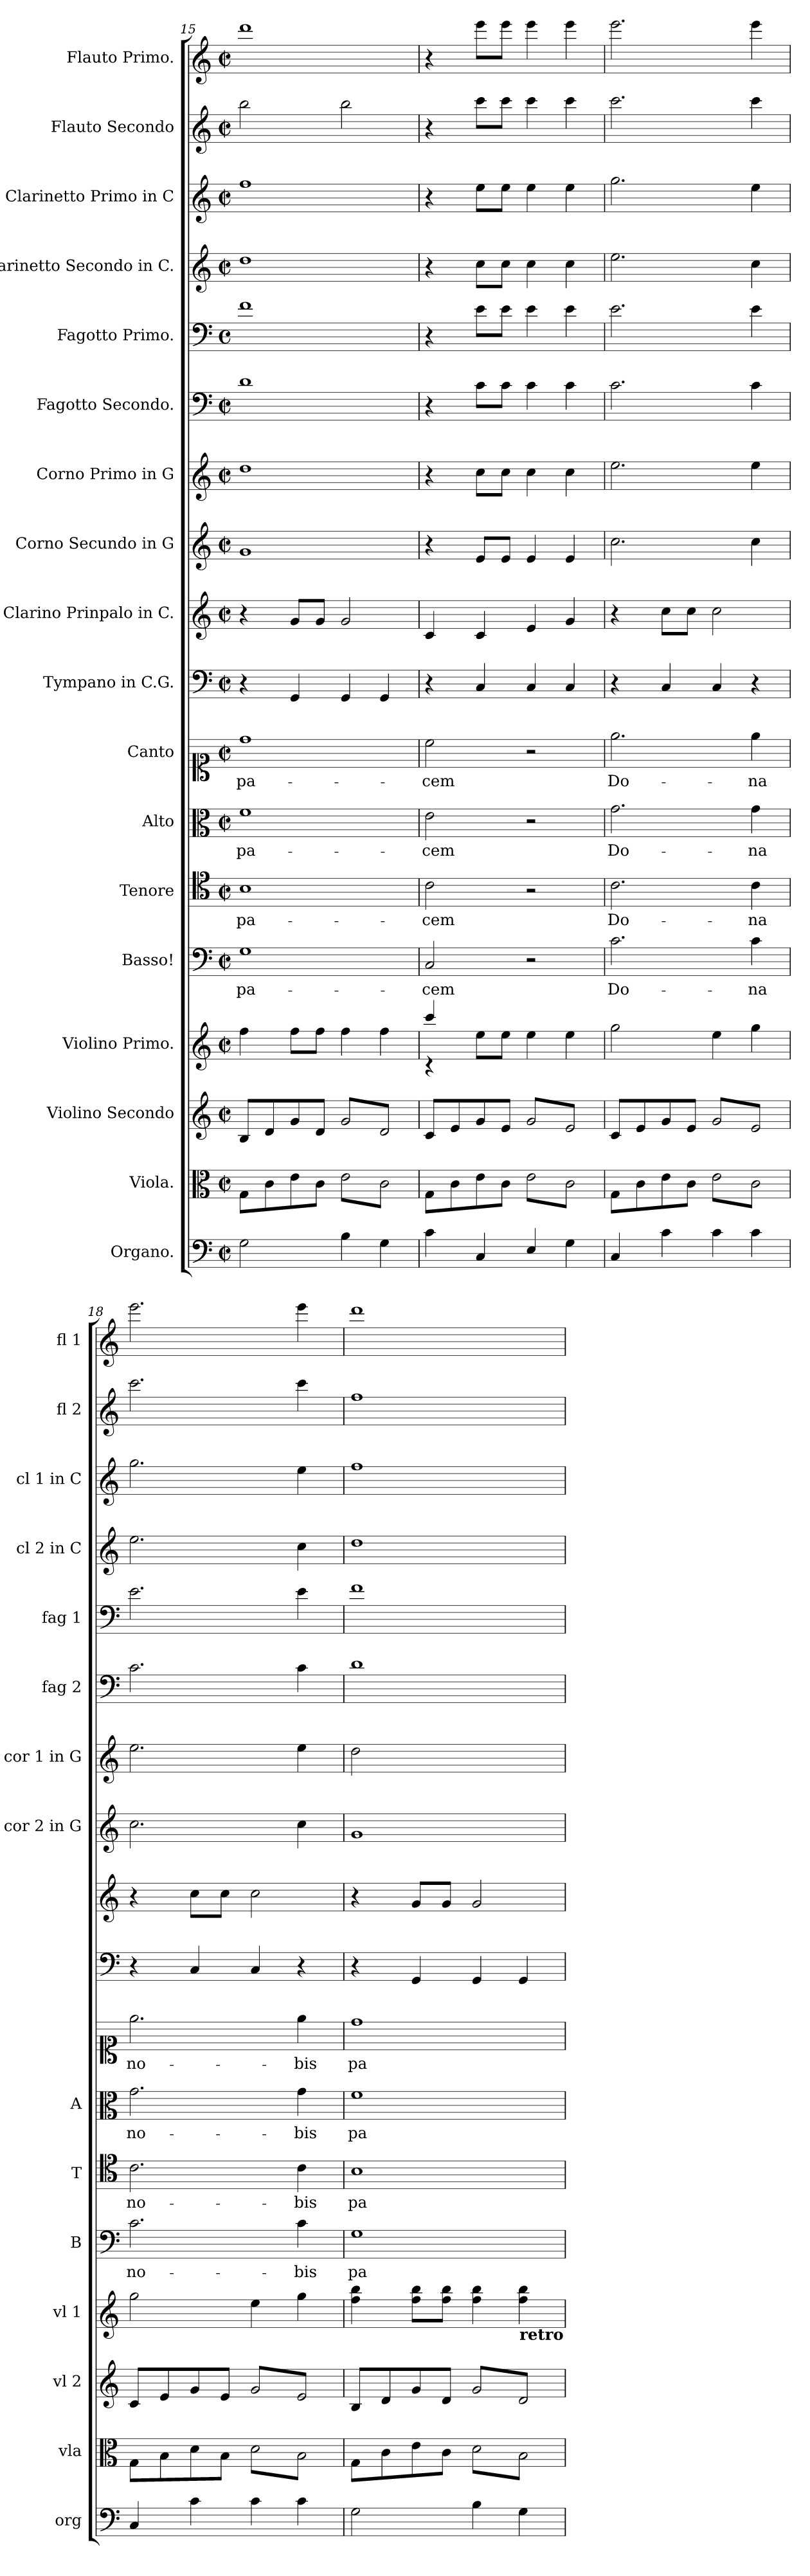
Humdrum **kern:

**kern	**kern	**kern	**kern	**kern	**text	**kern	**text	**kern	**text	**kern	**text	**kern	**kern	**kern	**kern	**kern	**kern	**kern	**kern	**kern	**kern
*part18	*part17	*part16	*part15	*part14	*part14	*part13	*part13	*part12	*part12	*part11	*part11	*part10	*part9	*part8	*part7	*part6	*part5	*part4	*part3	*part2	*part1
*staff18	*staff17	*staff16	*staff15	*staff14	*staff14	*staff13	*staff13	*staff12	*staff12	*staff11	*staff11	*staff10	*staff9	*staff8	*staff7	*staff6	*staff5	*staff4	*staff3	*staff2	*staff1
*I"Organo.	*I"Viola.	*I"Violino Secondo	*I"Violino Primo.	*I"Basso!	*	*I"Tenore	*	*I"Alto	*	*I"Canto	*	*I"Tympano in C.G.	*I"Clarino Prinpalo in C.	*I"Corno Secundo in G	*I"Corno Primo in G	*I"Fagotto Secondo.	*I"Fagotto Primo.	*I"Clarinetto Secondo in C.	*I"Clarinetto Primo in C	*I"Flauto Secondo	*I"Flauto Primo.
*I'org	*I'vla	*I'vl 2	*I'vl 1	*I'B	*	*I'T	*	*I'A	*	*	*	*	*	*I'cor 2 in G	*I'cor 1 in G	*I'fag 2	*I'fag 1	*I'cl 2 in C	*I'cl 1 in C	*I'fl 2	*I'fl 1
*clefF4	*clefC3	*clefG2	*clefG2	*clefF4	*	*clefC4	*	*clefC3	*	*clefC1	*	*clefF4	*clefG2	*clefG2	*clefG2	*clefF4	*clefF4	*clefG2	*clefG2	*clefG2	*clefG2
*k[]	*k[]	*k[]	*k[]	*k[]	*	*k[]	*	*k[]	*	*k[]	*	*k[]	*k[]	*k[]	*k[]	*k[]	*k[]	*k[]	*k[]	*k[]	*k[]
*C:	*C:	*C:	*C:	*C:	*	*C:	*	*C:	*	*C:	*	*C:	*C:	*C:	*C:	*C:	*C:	*C:	*C:	*C:	*C:
*M2/2	*M2/2	*M2/2	*M2/2	*M2/2	*	*M2/2	*	*M2/2	*	*M2/2	*	*M2/2	*M2/2	*M2/2	*M2/2	*M2/2	*M2/2	*M2/2	*M2/2	*M2/2	*M2/2
*met(c|)	*met(c|)	*met(c|)	*met(c|)	*met(c|)	*	*met(c|)	*	*met(c|)	*	*met(c|)	*	*met(c|)	*met(c|)	*met(c|)	*met(c|)	*met(c|)	*met(c)	*met(c|)	*met(c|)	*met(c|)	*met(c|)
=15	=15	=15	=15	=15	=15	=15	=15	=15	=15	=15	=15	=15	=15	=15	=15	=15	=15	=15	=15	=15	=15
2G\	8G\L	8B/L	4ff\	1G	pa-	1B	pa-	1f	pa-	1dd	pa-	4r	4r	1g	1dd	1d	1f	1dd	1ff	2bb\	1ddd
.	8c\	8d/	.	.	.	.	.	.	.	.	.	.	.	.	.	.	.	.	.	.	.
.	8e\	8g/	8ff\L	.	.	.	.	.	.	.	.	4GG/	8g/L	.	.	.	.	.	.	.	.
.	8c\J	8d/J	8ff\J	.	.	.	.	.	.	.	.	.	8g/J	.	.	.	.	.	.	.	.
*	*tremolo	*	*	*	*	*	*	*	*	*	*	*	*	*	*	*	*	*	*	*	*
*	*	*tremolo	*	*	*	*	*	*	*	*	*	*	*	*	*	*	*	*	*	*	*
4B\	8e\L	8g/L	4ff\	.	.	.	.	.	.	.	.	4GG/	2g/	.	.	.	.	.	.	2bb\	.
.	8c\	8d/	.	.	.	.	.	.	.	.	.	.	.	.	.	.	.	.	.	.	.
4G\	8e\	8g/	4ff\	.	.	.	.	.	.	.	.	4GG/	.	.	.	.	.	.	.	.	.
.	8c\J	8d/J	.	.	.	.	.	.	.	.	.	.	.	.	.	.	.	.	.	.	.
*	*	*Xtremolo	*	*	*	*	*	*	*	*	*	*	*	*	*	*	*	*	*	*	*
*	*Xtremolo	*	*	*	*	*	*	*	*	*	*	*	*	*	*	*	*	*	*	*	*
=16	=16	=16	=16	=16	=16	=16	=16	=16	=16	=16	=16	=16	=16	=16	=16	=16	=16	=16	=16	=16	=16
*	*	*	*^	*	*	*	*	*	*	*	*	*	*	*	*	*	*	*	*	*	*
4c\	8G\L	8c/L	4ccc/	4rc	2C/	-cem	2c\	-cem	2e\	-cem	2cc\	-cem	4r	4c/	4r	4r	4r	4r	4r	4r	4r	4r
.	8c\	8e/	.	.	.	.	.	.	.	.	.	.	.	.	.	.	.	.	.	.	.	.
4C/	8e\	8g/	8ee\L	2.ee\yy	.	.	.	.	.	.	.	.	4C/	4c/	8e/L	8cc\L	8c\L	8e\L	8cc\L	8ee\L	8ccc\L	8eee\L
.	8c\J	8e/J	8ee\J	.	.	.	.	.	.	.	.	.	.	.	8e/J	8cc\J	8c\J	8e\J	8cc\J	8ee\J	8ccc\J	8eee\J
*	*tremolo	*	*	*	*	*	*	*	*	*	*	*	*	*	*	*	*	*	*	*	*	*
*	*	*tremolo	*	*	*	*	*	*	*	*	*	*	*	*	*	*	*	*	*	*	*	*
4E/	8e\L	8g/L	4ee\	.	2r	.	2r	.	2r	.	2r	.	4C/	4e/	4e/	4cc\	4c\	4e\	4cc\	4ee\	4ccc\	4eee\
.	8c\	8e/	.	.	.	.	.	.	.	.	.	.	.	.	.	.	.	.	.	.	.	.
4G\	8e\	8g/	4ee\	.	.	.	.	.	.	.	.	.	4C/	4g/	4e/	4cc\	4c\	4e\	4cc\	4ee\	4ccc\	4eee\
.	8c\J	8e/J	.	.	.	.	.	.	.	.	.	.	.	.	.	.	.	.	.	.	.	.
*	*	*Xtremolo	*	*	*	*	*	*	*	*	*	*	*	*	*	*	*	*	*	*	*	*
*	*Xtremolo	*	*	*	*	*	*	*	*	*	*	*	*	*	*	*	*	*	*	*	*	*
*	*	*	*v	*v	*	*	*	*	*	*	*	*	*	*	*	*	*	*	*	*	*	*
=17	=17	=17	=17	=17	=17	=17	=17	=17	=17	=17	=17	=17	=17	=17	=17	=17	=17	=17	=17	=17	=17
4C/	8G\L	8c/L	2gg\	2.c\	Do-	2.c\	Do-	2.g\	Do-	2.ee\	Do-	4r	4r	2.cc\	2.ee\	2.c\	2.e\	2.ee\	2.gg\	2.ccc\	2.eee\
.	8c\	8e/	.	.	.	.	.	.	.	.	.	.	.	.	.	.	.	.	.	.	.
4c\	8e\	8g/	.	.	.	.	.	.	.	.	.	4C/	8cc\L	.	.	.	.	.	.	.	.
.	8c\J	8e/J	.	.	.	.	.	.	.	.	.	.	8cc\J	.	.	.	.	.	.	.	.
*	*tremolo	*	*	*	*	*	*	*	*	*	*	*	*	*	*	*	*	*	*	*	*
*	*	*tremolo	*	*	*	*	*	*	*	*	*	*	*	*	*	*	*	*	*	*	*
4c\	8e\L	8g/L	4ee\	.	.	.	.	.	.	.	.	4C/	2cc\	.	.	.	.	.	.	.	.
.	8c\	8e/	.	.	.	.	.	.	.	.	.	.	.	.	.	.	.	.	.	.	.
4c\	8e\	8g/	4gg\	4c\	-na	4c\	-na	4g\	-na	4ee\	-na	4r	.	4cc\	4ee\	4c\	4e\	4cc\	4ee\	4ccc\	4eee\
.	8c\J	8e/J	.	.	.	.	.	.	.	.	.	.	.	.	.	.	.	.	.	.	.
*	*	*Xtremolo	*	*	*	*	*	*	*	*	*	*	*	*	*	*	*	*	*	*	*
*	*Xtremolo	*	*	*	*	*	*	*	*	*	*	*	*	*	*	*	*	*	*	*	*
=18	=18	=18	=18	=18	=18	=18	=18	=18	=18	=18	=18	=18	=18	=18	=18	=18	=18	=18	=18	=18	=18
4C/	8G\L	8c/L	2gg\	2.c\	no-	2.c\	no-	2.g\	no-	2.ee\	no-	4r	4r	2.cc\	2.ee\	2.c\	2.e\	2.ee\	2.gg\	2.ccc\	2.eee\
.	8B\	8e/	.	.	.	.	.	.	.	.	.	.	.	.	.	.	.	.	.	.	.
4c\	8d\	8g/	.	.	.	.	.	.	.	.	.	4C/	8cc\L	.	.	.	.	.	.	.	.
.	8B\J	8e/J	.	.	.	.	.	.	.	.	.	.	8cc\J	.	.	.	.	.	.	.	.
*	*tremolo	*	*	*	*	*	*	*	*	*	*	*	*	*	*	*	*	*	*	*	*
*	*	*tremolo	*	*	*	*	*	*	*	*	*	*	*	*	*	*	*	*	*	*	*
4c\	8d\L	8g/L	4ee\	.	.	.	.	.	.	.	.	4C/	2cc\	.	.	.	.	.	.	.	.
.	8B\	8e/	.	.	.	.	.	.	.	.	.	.	.	.	.	.	.	.	.	.	.
4c\	8d\	8g/	4gg\	4c\	-bis	4c\	-bis	4g\	-bis	4ee\	-bis	4r	.	4cc\	4ee\	4c\	4e\	4cc\	4ee\	4ccc\	4eee\
.	8B\J	8e/J	.	.	.	.	.	.	.	.	.	.	.	.	.	.	.	.	.	.	.
*	*	*Xtremolo	*	*	*	*	*	*	*	*	*	*	*	*	*	*	*	*	*	*	*
*	*Xtremolo	*	*	*	*	*	*	*	*	*	*	*	*	*	*	*	*	*	*	*	*
=19	=19	=19	=19	=19	=19	=19	=19	=19	=19	=19	=19	=19	=19	=19	=19	=19	=19	=19	=19	=19	=19
!	!	!	!	!	!	!	!	!	!	!	!	!	!	!	!LO:N:vis=2	!	!	!	!	!	!
2G\	8G\L	8B/L	4ff\ 4bb\	1G	pa-	1B	pa-	1f	pa-	1dd	pa-	4r	4r	1g	1dd	1d	1f	1dd	1ff	1ff	1ddd
.	8c\	8d/	.	.	.	.	.	.	.	.	.	.	.	.	.	.	.	.	.	.	.
.	8e\	8g/	8ff\ 8bb\L	.	.	.	.	.	.	.	.	4GG/	8g/L	.	.	.	.	.	.	.	.
.	8c\J	8d/J	8ff\ 8bb\J	.	.	.	.	.	.	.	.	.	8g/J	.	.	.	.	.	.	.	.
*	*tremolo	*	*	*	*	*	*	*	*	*	*	*	*	*	*	*	*	*	*	*	*
*	*	*tremolo	*	*	*	*	*	*	*	*	*	*	*	*	*	*	*	*	*	*	*
4B\	8d\L	8g/L	4ff\ 4bb\	.	.	.	.	.	.	.	.	4GG/	2g/	.	.	.	.	.	.	.	.
.	8B\	8d/	.	.	.	.	.	.	.	.	.	.	.	.	.	.	.	.	.	.	.
4G\	8d\	8g/	4ff\ 4bb\	.	.	.	.	.	.	.	.	4GG/	.	.	.	.	.	.	.	.	.
.	8B\J	8d/J	.	.	.	.	.	.	.	.	.	.	.	.	.	.	.	.	.	.	.
*	*	*Xtremolo	*	*	*	*	*	*	*	*	*	*	*	*	*	*	*	*	*	*	*
*	*Xtremolo	*	*	*	*	*	*	*	*	*	*	*	*	*	*	*	*	*	*	*	*
.	.	.	.	.	.	.	.	.	.	.	.	.	.	.	.	.	.	.	.	.	.
.	.	.	.	.	.	.	.	.	.	.	.	.	.	.	.	.	.	.	.	.	.
!	!	!	!LO:TX:b:B:t=retro	!	!	!	!	!	!	!	!	!	!	!	!	!	!	!	!	!	!
=	=	=	=	=	=	=	=	=	=	=	=	=	=	=	=	=	=	=	=	=	=
*-	*-	*-	*-	*-	*-	*-	*-	*-	*-	*-	*-	*-	*-	*-	*-	*-	*-	*-	*-	*-	*-
